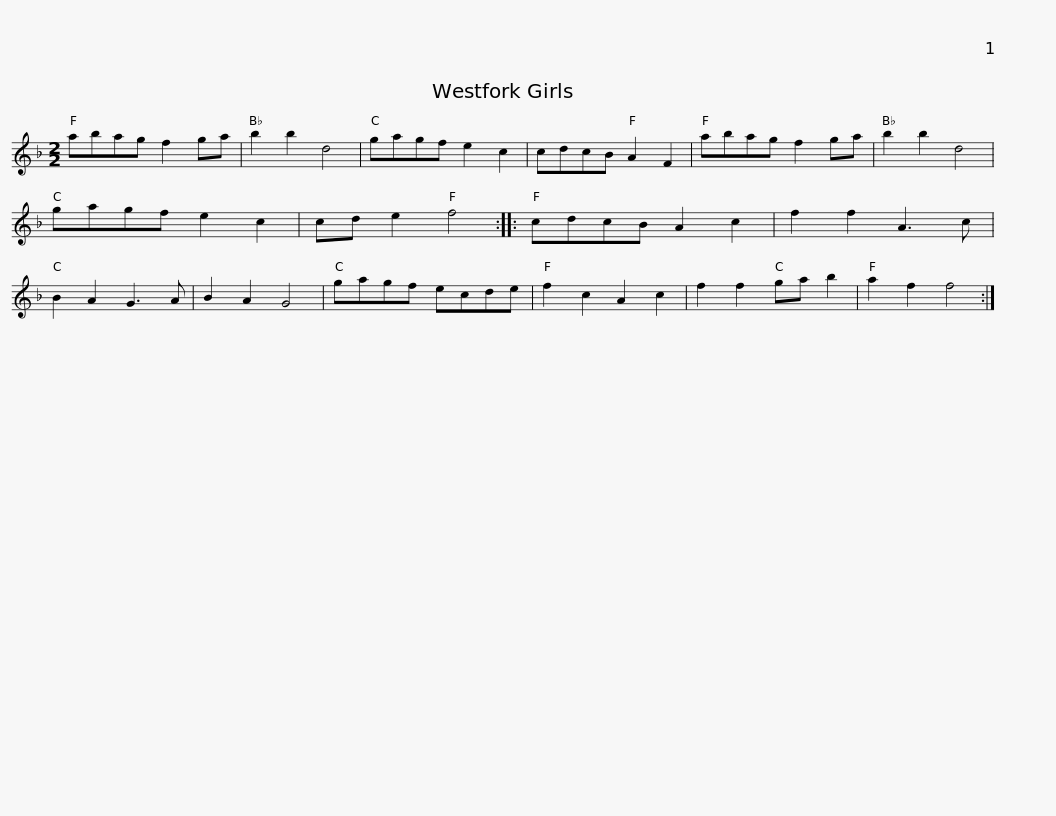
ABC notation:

X:1
L:1/8
M:2/2
I:linebreak $
K:F
V:1 treble
V:1
 abag f2 ga | b2 b2 d4 | gagf e2 c2 | cdcB A2 F2 | abag f2 ga | %5
 b2 b2 d4 | gagf e2 c2 |$ cd e2 f4 :: cdcB A2 c2 | f2 f2 A3 c | %10
 B2 A2 G3 A | B2 A2 G4 | gagf ecde | f2 c2 A2 c2 | f2 f2 ga b2 |$ %15
 a2 f2 f4 :| %16
